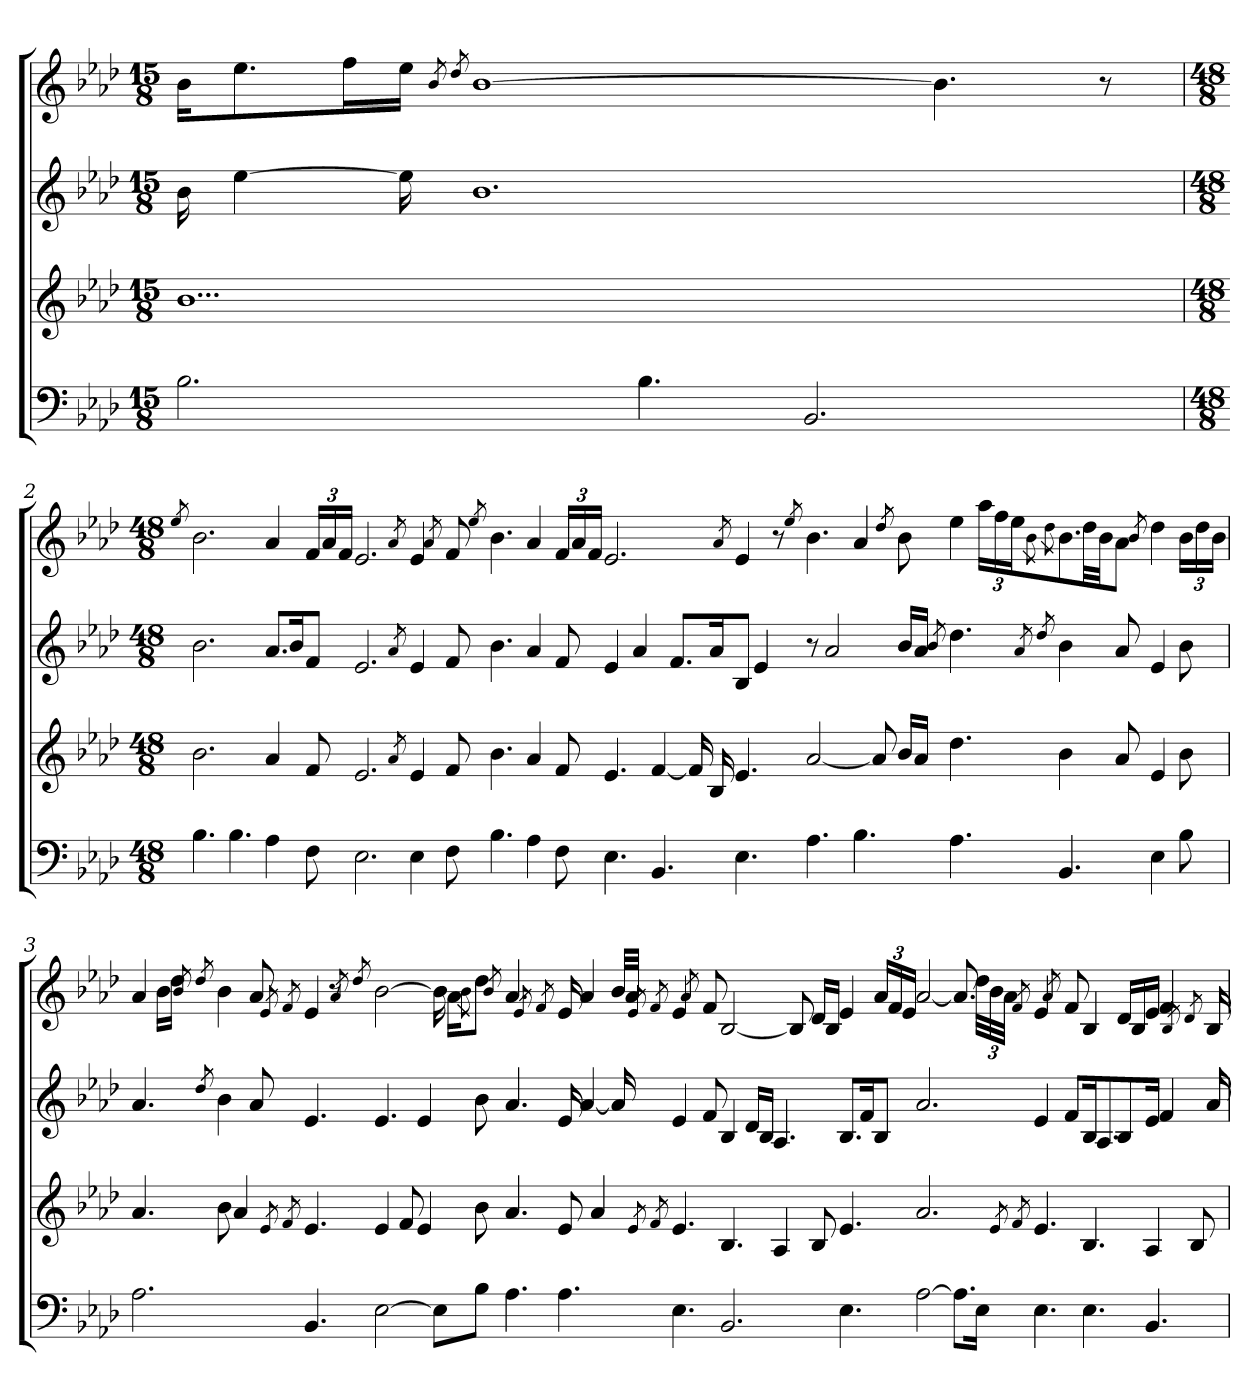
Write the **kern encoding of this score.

**kern	**kern	**kern	**kern
*part4	*part3	*part2	*part1
*staff4	*staff3	*staff2	*staff1
*clefF4	*clefG2	*clefG2	*clefG2
*k[b-e-a-d-]	*k[b-e-a-d-]	*k[b-e-a-d-]	*k[b-e-a-d-]
*M15/8	*M15/8	*M15/8	*M15/8
=1	=1	=1	=1
2.B-	1...b-	16b-	16b-\KL
.	.	[4ee-	8.ee-\
.	.	.	16ff\L
.	.	16ee-]	16ee-\JJ
.	.	.	8qb-
.	.	.	8qdd-
.	.	1.b-	[1b-
4.B-	.	.	.
2.BB-	.	.	.
.	.	.	4.b-]
.	.	.	8r
=2	=2	=2	=2
*M48/8	*M48/8	*M48/8	*M48/8
.	.	.	8qee-
4.B-	2.b-	2.b-	2.b-
4.B-	.	.	.
4A-	4a-	8.a-/L	4a-
.	.	16b-/K	.
8F	8f	8f/J	24f/LL
.	.	.	24a-/
.	.	.	24f/JJ
2.E-	2.e-	2.e-	2.e-
.	8qa-	8qa-	8qa-
4E-	4e-	4e-	4e-
.	.	.	8qa-
8F	8f	8f	8f
.	.	.	8qee-
4.B-	4.b-	4.b-	4.b-
4A-	4a-	4a-	4a-
8F	8f	8f	24f/LL
.	.	.	24a-/
.	.	.	24f/JJ
4.E-	4.e-	4e-	2.e-
.	.	4a-	.
4.BB-	[4f	.	.
.	.	8.f/L	.
.	16f]	.	.
.	16B-	16a-/K	.
.	.	.	8qa-
4.E-	4.e-	8B-/J	4e-
.	.	4e-	.
.	.	.	8r
.	.	.	8qee-
4.A-	[2a-	8r	4.b-
.	.	2a-	.
4.B-	.	.	4a-
.	8a-]	.	.
.	.	.	8qdd-
.	16b-/LL	16b-/LL	8b-
.	16a-/JJ	16a-/JJ	.
.	.	8qb-	.
4.A-	4.dd-	4.dd-	4ee-
.	.	.	24aa-\LL
.	.	.	24ff\
.	.	.	24ee-\J
.	.	8qa-	8qb-\
.	.	8qdd-	8qdd-\
4.BB-	4b-	4b-	8.b-\
.	.	.	32dd-\LL
.	.	.	32b-\JJ
.	8a-	8a-	8a-\J
.	.	.	8qb-
4E-	4e-	4e-	4dd-
8B-	8b-	8b-	24b-\LL
.	.	.	24dd-\
.	.	.	24b-\JJ
=3	=3	=3	=3
2.A-	4.a-	4.a-	4a-
.	.	.	16b-\LL
.	.	.	16dd-\JJ
.	.	.	8qb-
.	.	8qdd-	8qdd-
.	8b-	4b-	4b-
.	4a-	.	.
.	.	8a-	8a-
.	8qe-	.	8qe-
.	8qf	.	8qf
4.BB-	4.e-	4.e-	4e-
.	.	.	8r
.	.	.	8qa-
.	.	.	8qdd-
[2E-	4e-	4.e-	[2b-
.	8f	.	.
.	4e-	4e-	.
8E-\L]	.	.	16b-]
.	.	.	16a-\KL
.	.	.	8qb-\
8B-\J	8b-	8b-	8dd-\J
.	.	.	8qb-
4.A-	4.a-	4.a-	4.a-
.	.	.	8qe-
.	.	.	8qf
4.A-	8e-	16e-	16e-
.	.	[4a-	4a-
.	4a-	.	.
.	.	16a-]	32b-/LLL
.	.	.	32a-/JJJ
.	8qe-	.	8qe-
.	8qf	.	8qf
4.E-	4.e-	4e-	4e-
.	.	.	8qa-
.	.	8f	8f
2.BB-	4.B-	4B-	[2B-
.	.	16d-/LL	.
.	.	16B-/JJ	.
.	4A-	4.A-	.
.	.	.	8B-]
.	8B-	.	16d-/LL
.	.	.	16B-/JJ
4.E-	4.e-	8.B-/L	4e-
.	.	16f/K	.
.	.	8B-/J	24a-/LL
.	.	.	24f/
.	.	.	24e-/JJ
[2A-	2.a-	2.a-	[2a-
8.A-\L]	.	.	8.a-]
16E-\Jk	.	.	48dd-\LLL
.	.	.	48b-\
.	.	.	48a-\JJJ
.	8qe-	.	.
.	8qf	.	8qf
4.E-	4.e-	4e-	4e-
.	.	.	8qa-
.	.	8f/L	8f
4.E-	4.B-	16B-/K	4B-
.	.	8.A-/	.
.	.	8B-/	16d-/LL
.	.	.	16B-/
4.BB-	4A-	16e-/Jk	16e-/JJ
.	.	4f	4f
.	8B-	.	.
.	.	.	8qB-
.	.	.	8qd-
.	.	16a-	16B-
=	=	=	=
*-	*-	*-	*-
